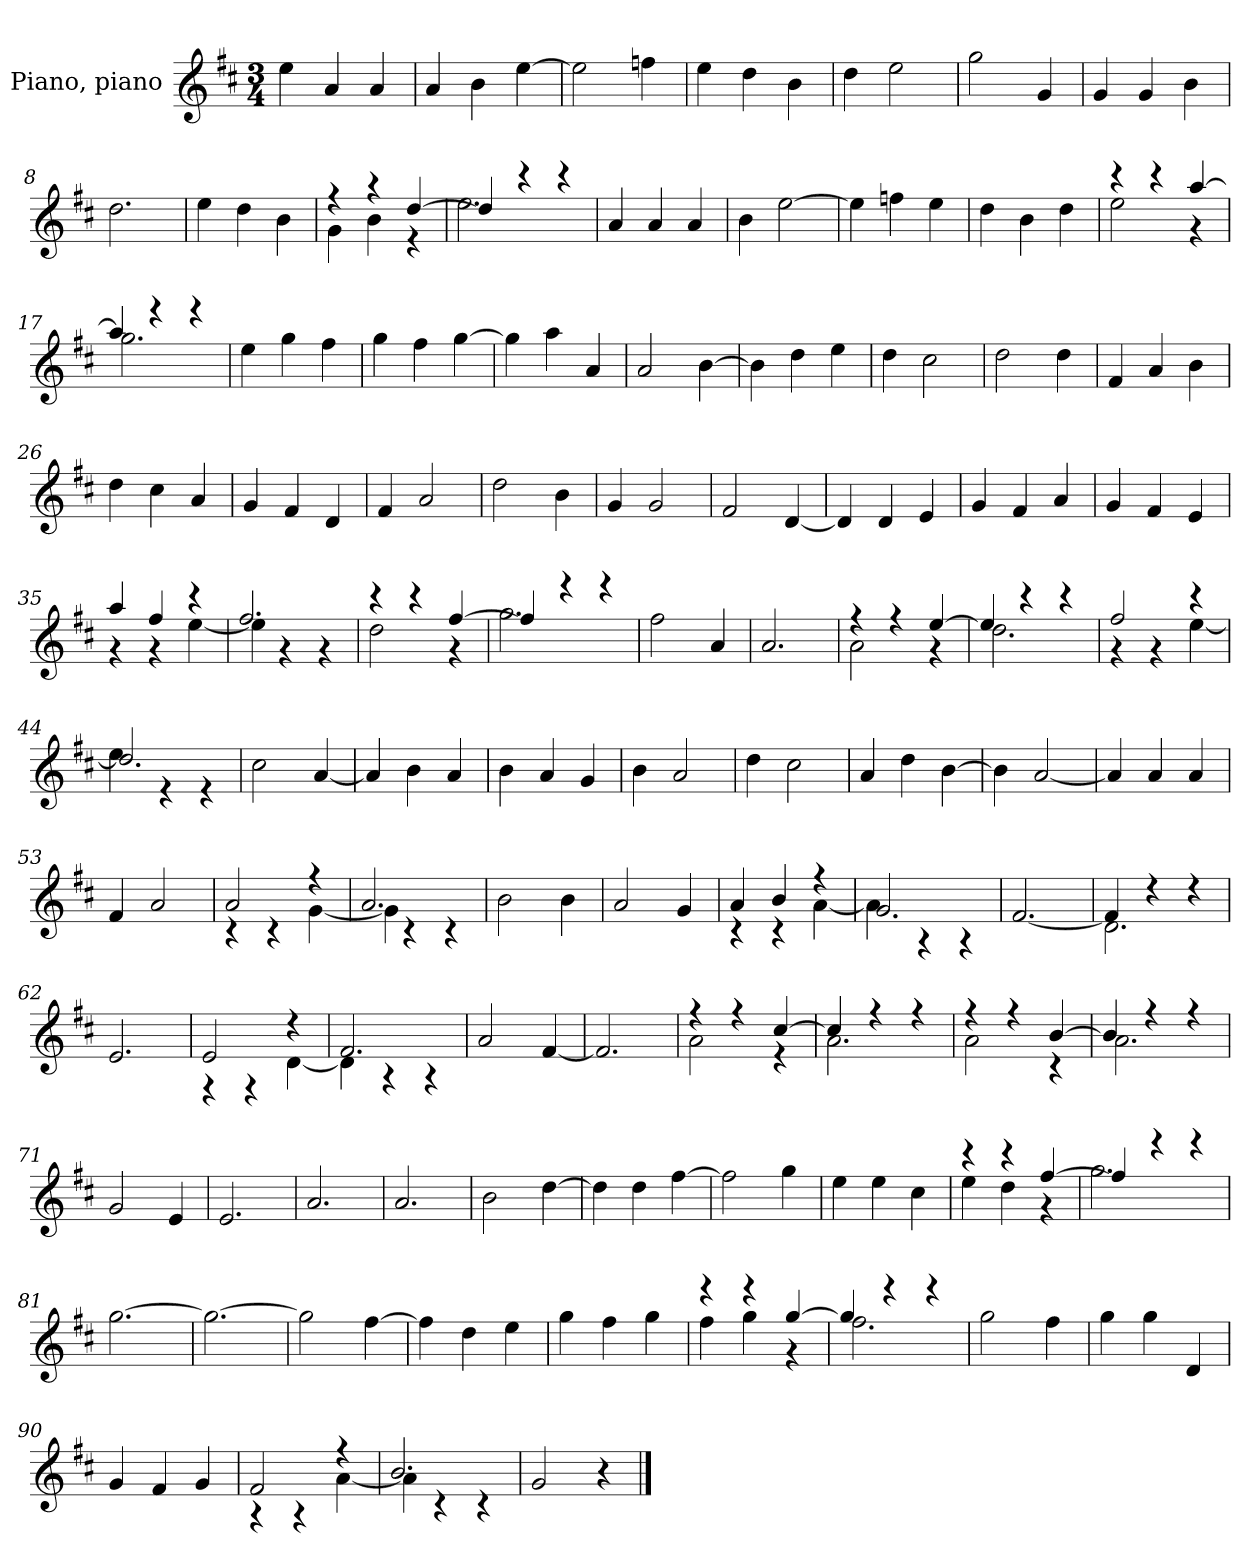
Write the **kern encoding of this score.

**kern
*part1
*staff1
*I"Piano, piano
*clefG2
*k[f#c#]
*M3/4
*MM177
=1
4ee\
4a/
4a/
=2
4a/
4b\
[4ee\
=3
2ee\]
4ffn\
=4
4ee\
4dd\
4b\
=5
4dd\
2ee\
=6
2gg\
4g/
=7
4g/
4g/
4b\
=8
2.dd\
=9
4ee\
4dd\
4b\
=10
*^
4r	4g\
4r	4b\
[4dd/	4r
=11	=11
4dd/]	2.ee\
4r	.
4r	.
*v	*v
!!LO:LB:g=z
=12
4a/
4a/
4a/
=13
4b\
[2ee\
=14
4ee\]
4ffn\
4ee\
=15
4dd\
4b\
4dd\
=16
*^
4r	2ee\
4r	.
[4aa/	4r
=17	=17
4aa/]	2.gg\
4r	.
4r	.
*v	*v
=18
4ee\
4gg\
4ff#\
=19
4gg\
4ff#\
[4gg\
=20
4gg\]
4aa\
4a/
=21
2a/
[4b\
=22
4b\]
4dd\
4ee\
!!LO:LB:g=z
=23
4dd\
2cc#\
=24
2dd\
4dd\
=25
4f#/
4a/
4b\
=26
4dd\
4cc#\
4a/
=27
4g/
4f#/
4d/
=28
4f#/
2a/
=29
2dd\
4b\
=30
4g/
2g/
=31
2f#/
[4d/
=32
4d/]
4d/
4e/
=33
4g/
4f#/
4a/
=34
4g/
4f#/
4e/
!!LO:LB:g=z
=35
*^
4aa/	4r
4ff#/	4r
4r	[4ee\
=36	=36
2.ff#/	4ee\]
.	4r
.	4r
=37	=37
4r	2dd\
4r	.
[4ff#/	4r
=38	=38
4ff#/]	2.gg\
4r	.
4r	.
*v	*v
=39
2ff#\
4a/
=40
2.a/
=41
*^
4r	2a\
4r	.
[4ee/	4r
=42	=42
4ee/]	2.dd\
4r	.
4r	.
=43	=43
2ff#/	4r
.	4r
4r	[4ee\
=44	=44
2.dd/	4ee\]
.	4r
.	4r
*v	*v
=45
2cc#\
[4a/
!!LO:LB:g=z
=46
4a/]
4b\
4a/
=47
4b\
4a/
4g/
=48
4b\
2a/
=49
4dd\
2cc#\
=50
4a/
4dd\
[4b\
=51
4b\]
[2a/
=52
4a/]
4a/
4a/
=53
4f#/
2a/
=54
*^
2a/	4r
.	4r
4r	[4g\
=55	=55
2.a/	4g\]
.	4r
.	4r
*v	*v
=56
2b\
4b\
=57
2a/
4g/
!!LO:LB:g=z
=58
*^
4a/	4r
4b/	4r
4r	[4a\
=59	=59
2.g/	4a\]
.	4r
.	4r
*v	*v
=60
[2.f#/
=61
*^
4f#/]	2.d\
4r	.
4r	.
*v	*v
=62
2.e/
=63
*^
2e/	4r
.	4r
4r	[4d\
=64	=64
2.f#/	4d\]
.	4r
.	4r
*v	*v
=65
2a/
[4f#/
=66
2.f#/]
=67
*^
4r	2a\
4r	.
[4cc#/	4r
=68	=68
4cc#/]	2.a\
4r	.
4r	.
=69	=69
4r	2a\
4r	.
[4b/	4r
!!LO:LB:g=z	!!
=70	=70
4b/]	2.a\
4r	.
4r	.
*v	*v
=71
2g/
4e/
=72
2.e/
=73
2.a/
=74
2.a/
=75
2b\
[4dd\
=76
4dd\]
4dd\
[4ff#\
=77
2ff#\]
4gg\
=78
4ee\
4ee\
4cc#\
=79
*^
4r	4ee\
4r	4dd\
[4ff#/	4r
=80	=80
4ff#/]	2.gg\
4r	.
4r	.
*v	*v
=81
[2.gg\
=82
2.gg\_
!!LO:LB:g=z
=83
2gg\]
[4ff#\
=84
4ff#\]
4dd\
4ee\
=85
4gg\
4ff#\
4gg\
=86
*^
4r	4ff#\
4r	4gg\
[4gg/	4r
=87	=87
4gg/]	2.ff#\
4r	.
4r	.
*v	*v
=88
2gg\
4ff#\
=89
4gg\
4gg\
4d/
=90
4g/
4f#/
4g/
=91
*^
2f#/	4r
.	4r
4r	[4a\
=92	=92
2.b/	4a\]
.	4r
.	4r
*v	*v
=93
2g/
4r
==
*-
